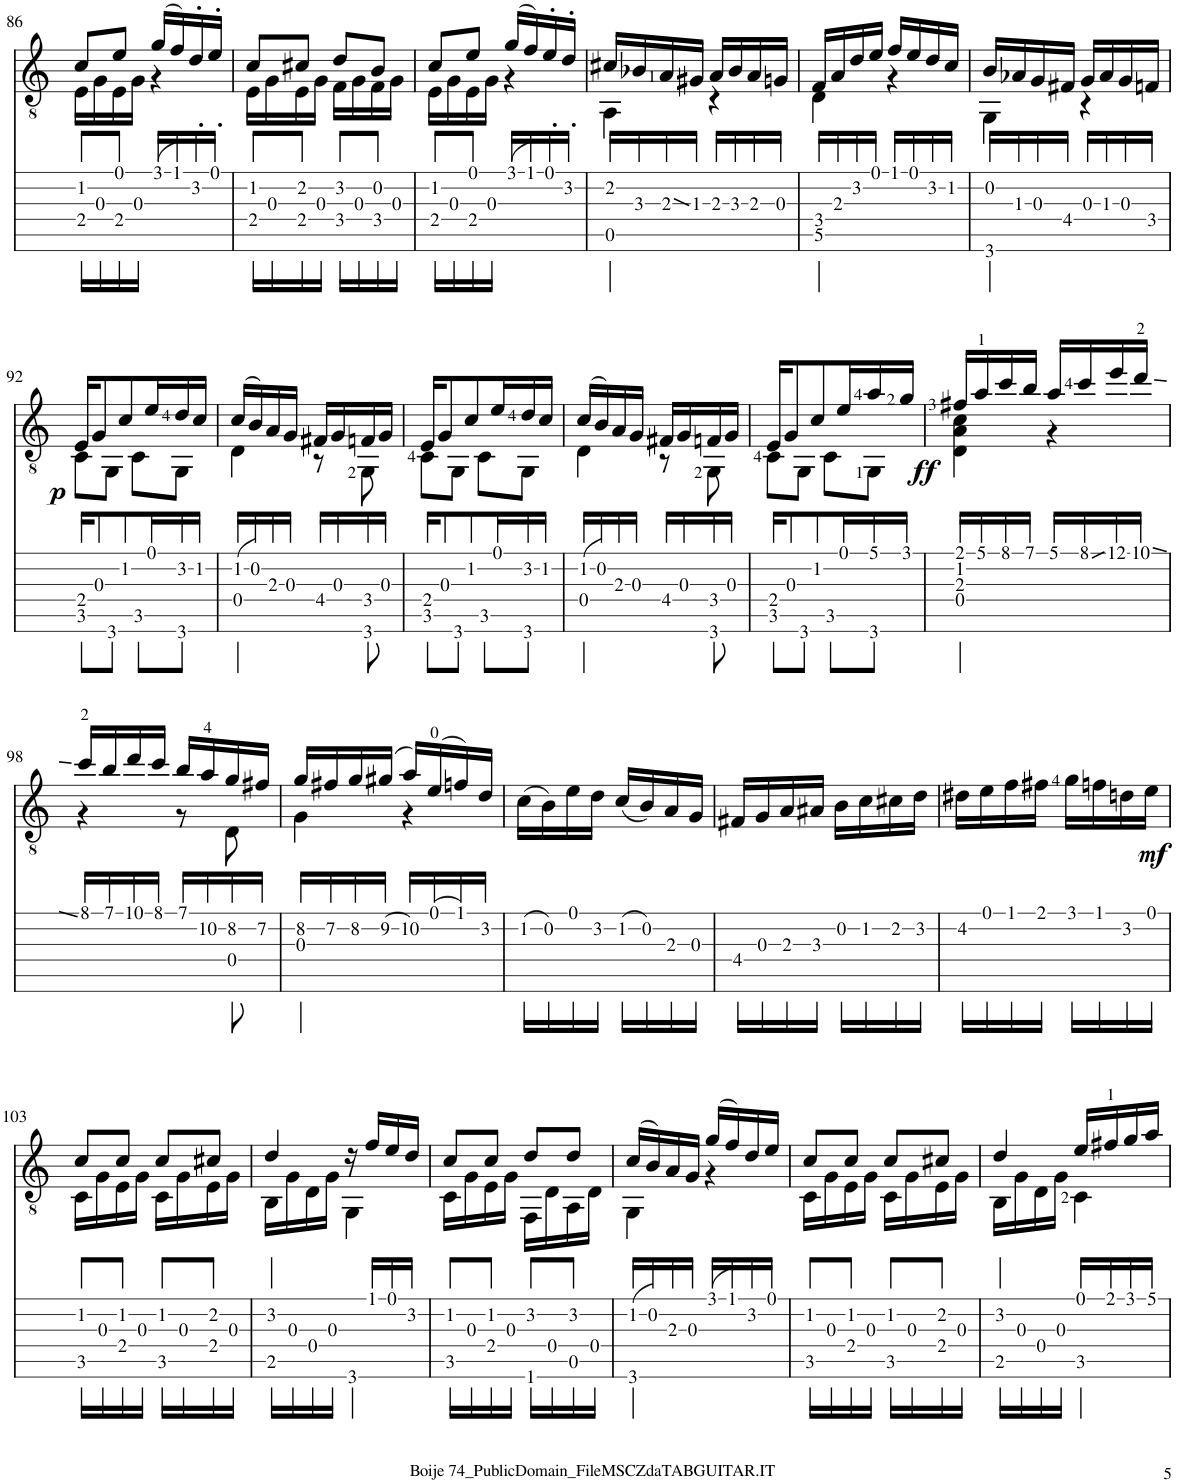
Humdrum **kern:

**kern	**kern	**dynam
*part2	*part1	*part1
*staff2	*staff1	*staff1
*I"Chitarra classica (Intavolatura)	*I"Guitar	*
!!LO:PB:g=z
*	*clefGv2	*
*k[]	*k[]	*
*M2/4	*M2/4	*
=86	=86	=86
*^	*^	*
8c/L	16E\LL	8c/L	16E\LL	.
.	16G\	.	16G\	.
8e/J	16E\	8e/J	16E\	.
.	16G\JJ	.	16G\JJ	.
(16g/LL	4r	(16g/LL	4r	.
16f/)	.	16f/)	.	.
16d'/	.	16d'/	.	.
16e'/JJ	.	16e'/JJ	.	.
=87	=87	=87	=87	=87
8c/L	16E\LL	8c/L	16E\LL	.
.	16G\	.	16G\	.
8c#X/J	16E\	8c#X/J	16E\	.
.	16G\JJ	.	16G\JJ	.
8d/L	16F\LL	8d/L	16F\LL	.
.	16G\	.	16G\	.
8B/J	16F\	8B/J	16F\	.
.	16G\JJ	.	16G\JJ	.
=88	=88	=88	=88	=88
8c/L	16E\LL	8c/L	16E\LL	.
.	16G\	.	16G\	.
8e/J	16E\	8e/J	16E\	.
.	16G\JJ	.	16G\JJ	.
(16g/LL	4r	(16g/LL	4r	.
16f/)	.	16f/)	.	.
16e'/	.	16e'/	.	.
16d'/JJ	.	16d'/JJ	.	.
=89	=89	=89	=89	=89
16c#X/LL	4AA\	16c#X/LL	4AA\	.
16B-X/	.	16B-X/	.	.
16A/	.	16A/	.	.
16G#X/JJ	.	16G#X/JJ	.	.
16A/LL	4r	16A/LL	4r	.
16B-/	.	16B-/	.	.
16A/	.	16A/	.	.
16Gn/JJ	.	16Gn/JJ	.	.
=90	=90	=90	=90	=90
16F/LL	4D\	16F/LL	4D\	.
16A/	.	16A/	.	.
16d/	.	16d/	.	.
16e/JJ	.	16e/JJ	.	.
16f/LL	4r	16f/LL	4r	.
16e/	.	16e/	.	.
16d/	.	16d/	.	.
16c/JJ	.	16c/JJ	.	.
=91	=91	=91	=91	=91
16B/LL	4GG\	16B/LL	4GG\	.
16A-X/	.	16A-X/	.	.
16G/	.	16G/	.	.
16F#X/JJ	.	16F#X/JJ	.	.
16G/LL	4r	16G/LL	4r	.
16A-/	.	16A-/	.	.
16G/	.	16G/	.	.
16Fn/JJ	.	16Fn/JJ	.	.
!!LO:LB:g=z	!!
=92	=92	=92	=92	=92
!	!	!	!	!LO:DY:b
16E/KL	8C\L	16E/KL	8C\L	p
8G/	.	8G/	.	.
.	8GG\J	.	8GG\J	.
8c/	.	8c/	.	.
.	8C\L	.	8C\L	.
16e/L	.	16e/L	.	.
16d/	8GG\J	16d/	8GG\J	.
16c/JJ	.	16c/JJ	.	.
=93	=93	=93	=93	=93
(16c/LL	4D\	(16c/LL	4D\	.
16B/)	.	16B/)	.	.
16A/	.	16A/	.	.
16G/JJ	.	16G/JJ	.	.
16F#X/LL	8r	16F#X/LL	8r	.
16G/	.	16G/	.	.
16Fn/	8GG\	16Fn/	8GG\	.
16G/JJ	.	16G/JJ	.	.
=94	=94	=94	=94	=94
16E/KL	8C\L	16E/KL	8C\L	.
8G/	.	8G/	.	.
.	8GG\J	.	8GG\J	.
8c/	.	8c/	.	.
.	8C\L	.	8C\L	.
16e/L	.	16e/L	.	.
16d/	8GG\J	16d/	8GG\J	.
16c/JJ	.	16c/JJ	.	.
=95	=95	=95	=95	=95
(16c/LL	4D\	(16c/LL	4D\	.
16B/)	.	16B/)	.	.
16A/	.	16A/	.	.
16G/JJ	.	16G/JJ	.	.
16F#X/LL	8r	16F#X/LL	8r	.
16G/	.	16G/	.	.
16Fn/	8GG\	16Fn/	8GG\	.
16G/JJ	.	16G/JJ	.	.
=96	=96	=96	=96	=96
16E/KL	8C\L	16E/KL	8C\L	.
8G/	.	8G/	.	.
.	8GG\J	.	8GG\J	.
8c/	.	8c/	.	.
.	8C\L	.	8C\L	.
16e/L	.	16e/L	.	.
16a/	8GG\J	16a/	8GG\J	.
16g/JJ	.	16g/JJ	.	.
=97	=97	=97	=97	=97
!	!	!	!	!LO:DY:b
16f#X/LL	4D\ 4A\ 4c\	16f#X/LL	4D\ 4A\ 4c\	ff
16a/	.	16a/	.	.
16cc/	.	16cc/	.	.
16b/JJ	.	16b/JJ	.	.
16a/LL	4r	16a/LL	4r	.
16cc/	.	16cc/	.	.
16ee/	.	16ee/	.	.
16dd/JJ	.	16dd/JJ	.	.
!!LO:LB:g=z	!!
=98	=98	=98	=98	=98
16cc/LL	4r	16cc/LL	4r	.
16b/	.	16b/	.	.
16dd/	.	16dd/	.	.
16cc/JJ	.	16cc/JJ	.	.
16b/LL	8r	16b/LL	8r	.
16a/	.	16a/	.	.
16g/	8D\	16g/	8D\	.
16f#X/JJ	.	16f#X/JJ	.	.
=99	=99	=99	=99	=99
16g/LL	4G\	16g/LL	4G\	.
16f#X/	.	16f#X/	.	.
16g/	.	16g/	.	.
(16g#X/JJ	.	(16g#X/JJ	.	.
16a/LL)	4r	16a/LL)	4r	.
(16e/	.	(16e/	.	.
16fn/)	.	16fn/)	.	.
16d/JJ	.	16d/JJ	.	.
*v	*v	*	*	*
*	*v	*v	*
=100	=100	=100
(16c\LL	(16c\LL	.
16B\)	16B\)	.
16e\	16e\	.
16d\JJ	16d\JJ	.
(16c\LL	(16c/LL	.
16B\)	16B/)	.
16A\	16A/	.
16G\JJ	16G/JJ	.
=101	=101	=101
16F#X\LL	16F#X/LL	.
16G\	16G/	.
16A\	16A/	.
16A#X\JJ	16A#X/JJ	.
16B\LL	16B\LL	.
16c\	16c\	.
16c#X\	16c#X\	.
16d\JJ	16d\JJ	.
=102	=102	=102
16d#X\LL	16d#X\LL	.
16e\	16e\	.
16f\	16f\	.
16f#X\JJ	16f#X\JJ	.
16g\LL	16g\LL	.
16fn\	16fn\	.
16d\	16dn\	.
!	!	!LO:DY:b
16e\JJ	16e\JJ	mf
!!LO:LB:g=z
=103	=103	=103
*^	*^	*
8c/L	16C\LL	8c/L	16C\LL	.
.	16G\	.	16G\	.
8c/J	16E\	8c/J	16E\	.
.	16G\JJ	.	16G\JJ	.
8c/L	16C\LL	8c/L	16C\LL	.
.	16G\	.	16G\	.
8c#X/J	16E\	8c#X/J	16E\	.
.	16G\JJ	.	16G\JJ	.
=104	=104	=104	=104	=104
4d/	16BB\LL	4d/	16BB\LL	.
.	16G\	.	16G\	.
.	16D\	.	16D\	.
.	16G\JJ	.	16G\JJ	.
16r	4GG\	16r	4GG\	.
16f/LL	.	16f/LL	.	.
16e/	.	16e/	.	.
16d/JJ	.	16d/JJ	.	.
=105	=105	=105	=105	=105
8c/L	16C\LL	8c/L	16C\LL	.
.	16G\	.	16G\	.
8c/J	16E\	8c/J	16E\	.
.	16G\JJ	.	16G\JJ	.
8d/L	16FF\LL	8d/L	16FF\LL	.
.	16D\	.	16D\	.
8d/J	16AA\	8d/J	16AA\	.
.	16D\JJ	.	16D\JJ	.
=106	=106	=106	=106	=106
(16c/LL	4GG\	(16c/LL	4GG\	.
16B/)	.	16B/)	.	.
16A/	.	16A/	.	.
16G/JJ	.	16G/JJ	.	.
(16g/LL	4r	(16g/LL	4r	.
16f/)	.	16f/)	.	.
16d/	.	16d/	.	.
16e/JJ	.	16e/JJ	.	.
=107	=107	=107	=107	=107
8c/L	16C\LL	8c/L	16C\LL	.
.	16G\	.	16G\	.
8c/J	16E\	8c/J	16E\	.
.	16G\JJ	.	16G\JJ	.
8c/L	16C\LL	8c/L	16C\LL	.
.	16G\	.	16G\	.
8c#X/J	16E\	8c#X/J	16E\	.
.	16G\JJ	.	16G\JJ	.
=108	=108	=108	=108	=108
4d/	16BB\LL	4d/	16BB\LL	.
.	16G\	.	16G\	.
.	16D\	.	16D\	.
.	16G\JJ	.	16G\JJ	.
16e/LL	4C\	16e/LL	4C\	.
16f#X/	.	16f#X/	.	.
16g/	.	16g/	.	.
16a/JJ	.	16a/JJ	.	.
*v	*v	*	*	*
*	*v	*v	*
=	=	=
*-	*-	*-
